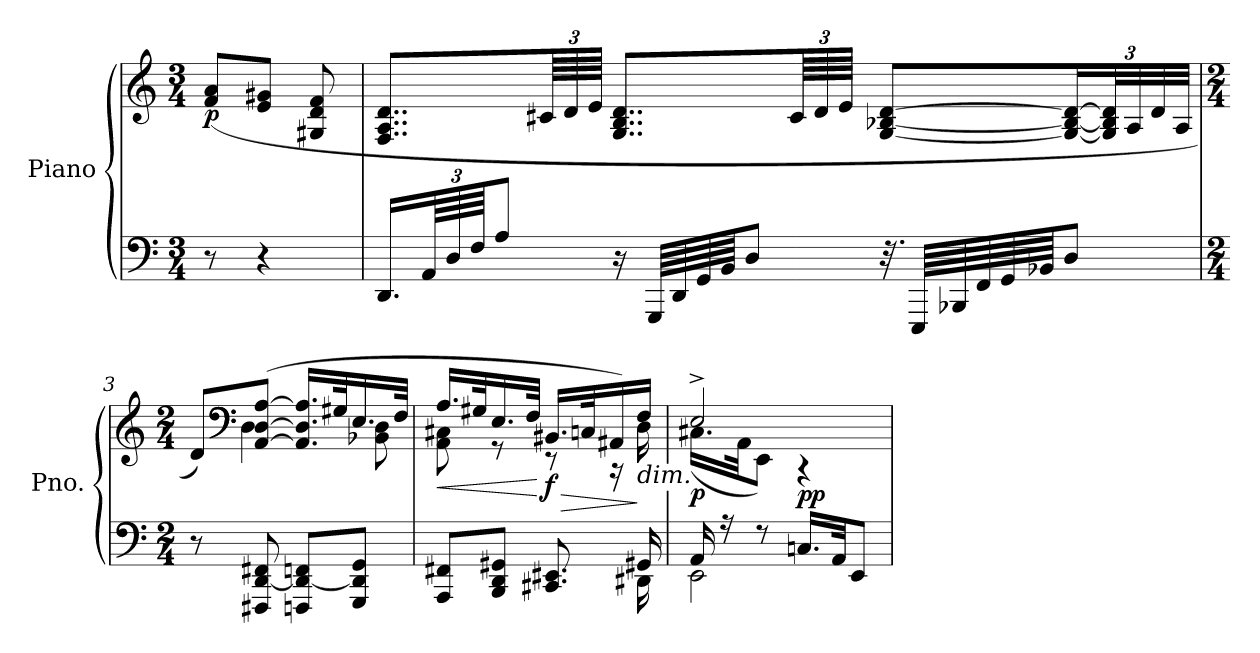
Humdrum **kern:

**kern	**kern	**dynam
*part1	*part1	*part1
*staff2	*staff1	*staff1/2
*I"Piano	*	*
*I'Pno.	*	*
*clefF4	*clefG2	*
*k[]	*k[]	*
*M3/4	*M3/4	*
*MM29	*MM29	*
=1	=1	=1
!	!	!LO:DY:b
8r	(<8f/ 8a/L	p
4r	8e/ 8g#X/J	.
.	8G#X/ 8d/ 8f/	.
=2	=2	=2
16.DD/LL	8..F/ 8..A/ 8..d/L	.
*Xbrackettup	*	*
96AA/LL	.	.
96D/	.	.
96F/JJJ	.	.
8A/J	.	.
*	*Xbrackettup	*
.	96c#X/LLL	.
.	96d/	.
.	96e/JJJJ	.
16r	8..G/ 8..B/ 8..d/L	.
64GGG/LLLL	.	.
64DD/	.	.
64GG/	.	.
64BB/JJJ	.	.
8D/J	.	.
.	96c#/LLL	.
.	96d/	.
.	96e/JJJJ	.
32.r	[8G/ [8B-X/ [8d/L	.
64EEE/LLLL	.	.
64BBB-X/	.	.
64FF/	.	.
64GG/	.	.
64BB-X/JJJ	.	.
8D/J	24G/_ 24B-/_ 24d/_L	.
.	48G/] 48B-/] 48d/]L	.
.	48A/	.
.	48d/	.
.	48A/JJJ	.
!!LO:LB:g=z
=3	=3	=3
*M2/4	*M2/4	*
*	*^	*
8r	8d/L)	8ryy	.
*	*clefF4	*	*
8FFF#X/ [8DD/ 8FF#X/	(>[8AA/ [8D/ [8A/J	4D\	.
8FFFn/ 8DD/_ 8FFn/L	16.AA/] 16.D/] 16.A/]LL	.	.
.	32G#X/K	.	.
8GGG/ 8DD/] 8GG/J	16.E/	8BB-X\ 8D\	.
.	32F/JJk	.	.
=4	=4	=4	=4
*^	*	*	*
!	!	!	!	!LO:HP:b
8AAA/ 8FF#X/L	4..ryy	16.A/LL	8AA\ 8C#X\	<
.	.	32G#X/K	.	.
8BBB/ 8DD/ 8GG#X/J	.	16.E/	8r	.
.	.	32F/JJk	.	.
!	!	!	!	!LO:HP:n=1:b
!	!	!	!	!LO:DY:n=1:b
8.CC#X/ 8.EE#X/	.	16.BB#X/LL	8r	[ > f
.	.	32Cn/K	.	.
.	.	16AA#X/)	16r	.
!	!	!LO:TX:b:i:t=dim.	!	!
16GG#X/	16DD#X\	16F/JJ	16D\	]
=5	=5	=5	=5	=5
!	!	!	!	!LO:DY:b
16AA/	2EE\	2E^/	(<16.C#X\LL	p
16r	.	.	.	.
.	.	.	32AA\JK	.
8r	.	.	8EE\J)	.
!	!	!	!	!LO:DY:b
16.Cn/LL	.	.	4r	pp
32AA/JK	.	.	.	.
8EE/J	.	.	.	.
*v	*v	*	*	*
*	*v	*v	*
=	=	=
*-	*-	*-
